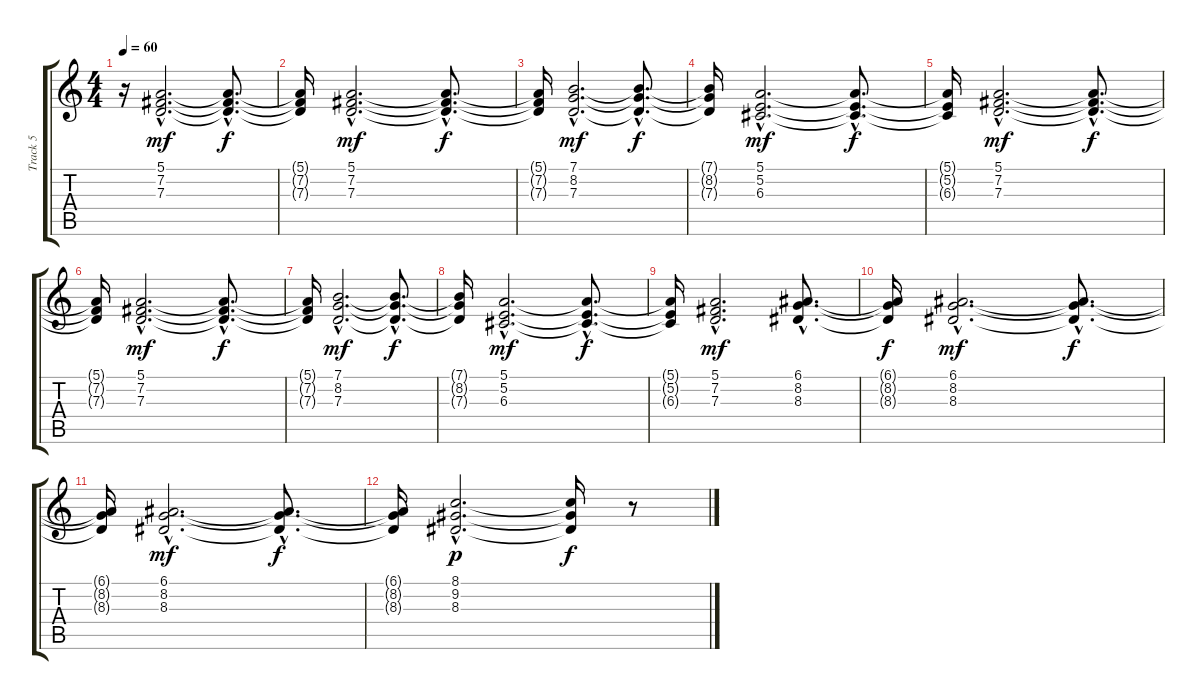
\track ("Track 5" "Track 5") {instrument stringensemble1}
\staff {score tabs}
\tuning (E4 B3 G3 D3 A2 E2) {hide}
\ts (4 4)
\tempo 60
\clef g2
\ks c
r.16{dy mf instrument stringensemble1} (5.1{hac} 7.2{hac} 7.3{hac}).2{d} (5.1{hac t} 7.2{hac t} 7.3{hac t}).8{d dy f} |
(5.1{t} 7.2{t} 7.3{t}).16 (5.1{hac} 7.2{hac} 7.3{hac}).2{d dy mf} (5.1{hac t} 7.2{hac t} 7.3{hac t}).8{d dy f} |
(5.1{t} 7.2{t} 7.3{t}).16 (7.1{hac} 8.2{hac} 7.3{hac}).2{d dy mf} (7.1{hac t} 8.2{hac t} 7.3{hac t}).8{d dy f} |
(7.1{t} 8.2{t} 7.3{t}).16 (5.1{hac} 5.2{hac} 6.3{hac}).2{d dy mf} (5.1{hac t} 5.2{hac t} 6.3{hac t}).8{d dy f} |
(5.1{t} 5.2{t} 6.3{t}).16 (5.1{hac} 7.2{hac} 7.3{hac}).2{d dy mf} (5.1{hac t} 7.2{hac t} 7.3{hac t}).8{d dy f} |
(5.1{t} 7.2{t} 7.3{t}).16 (5.1{hac} 7.2{hac} 7.3{hac}).2{d dy mf} (5.1{hac t} 7.2{hac t} 7.3{hac t}).8{d dy f} |
(5.1{t} 7.2{t} 7.3{t}).16 (7.1{hac} 8.2{hac} 7.3{hac}).2{d dy mf} (7.1{hac t} 8.2{hac t} 7.3{hac t}).8{d dy f} |
(7.1{t} 8.2{t} 7.3{t}).16 (5.1{hac} 5.2{hac} 6.3{hac}).2{d dy mf} (5.1{hac t} 5.2{hac t} 6.3{hac t}).8{d dy f} |
(5.1{t} 5.2{t} 6.3{t}).16 (5.1{hac} 7.2{hac} 7.3{hac}).2{d dy mf} (6.1{hac} 8.2{hac} 8.3{hac}).8{d} |
(6.1{t} 8.2{t} 8.3{t}).16{dy f} (6.1{hac} 8.2{hac} 8.3{hac}).2{d dy mf} (6.1{hac t} 8.2{hac t} 8.3{hac t}).8{d dy f} |
(6.1{t} 8.2{t} 8.3{t}).16 (6.1{hac} 8.2{hac} 8.3{hac}).2{d dy mf} (6.1{hac t} 8.2{hac t} 8.3{hac t}).8{d dy f} |
(6.1{t} 8.2{t} 8.3{t}).16 (8.1{hac} 9.2{hac} 8.3{hac}).2{d dy p} (8.1{t} 9.2{t} 8.3{t}).16{dy f} r.8
